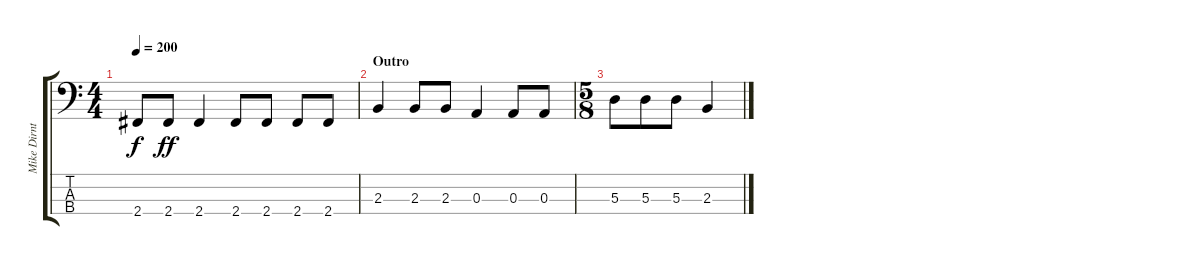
\track ("Mike Dirnt (Bass)" "Mike Dirnt") {instrument electricbassfinger}
\staff {score tabs}
\tuning (G2 D2 A1 E1) {hide}
\ts (4 4)
\tempo 200
\clef f4
\ks c
2.4{t}.8{dy f} 2.4.8{dy ff} 2.4.4 2.4.8 2.4.8 2.4.8 2.4.8 |
\section ("" "Outro")
2.3.4 2.3.8 2.3.8 0.3.4 0.3.8 0.3.8 |
\ts (5 8)
5.3.8 5.3.8 5.3.8 2.3.4
